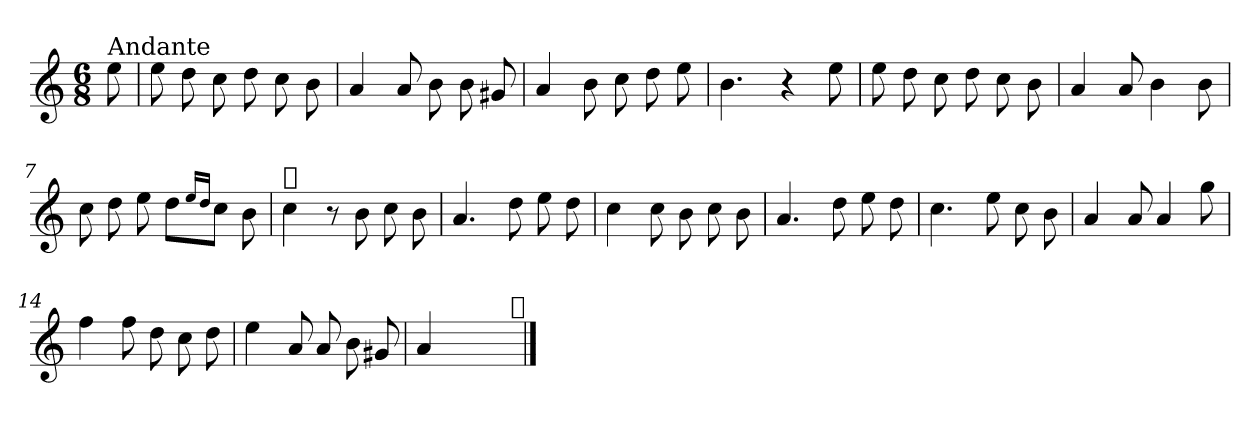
**kern
*part1
*staff1
*clefG2
*k[]
*C:
*M6/8
=
!LO:TX:a:t=Andante
8ee\
=1
8ee\
8dd\
8cc\
8dd\
8cc\
8b\
=2
4a/
8a/
8b\
8b\
8g#X/
=3
4a/
8b\
8cc\
8dd\
8ee\
=4
4.b\
4r
8ee\
=5
8ee\
8dd\
8cc\
8dd\
8cc\
8b\
=6
4a/
8a/
4b\
8b\
!!LO:LB:g=z
=7
8cc\
8dd\
8ee\
8dd\L
16qee/LL
16qdd/JJ
8cc\J
8b\
=8
!LO:TX:a:t=𝄋
4cc\
8r
8b\
8cc\
8b\
=9
4.a/
8dd\
8ee\
8dd\
=10
4cc\
8cc\
8b\
8cc\
8b\
=11
4.a/
8dd\
8ee\
8dd\
=12
4.cc\
8ee\
8cc\
8b\
=13
4a/
8a/
4a/
8gg\
!!LO:LB:g=z
=14
4ff\
8ff\
8dd\
8cc\
8dd\
=15
4ee\
8a/
8a/
8b\
8g#X/
=16
4a/
2ryy
!LO:TX:a:t=𝄋
==
*-
